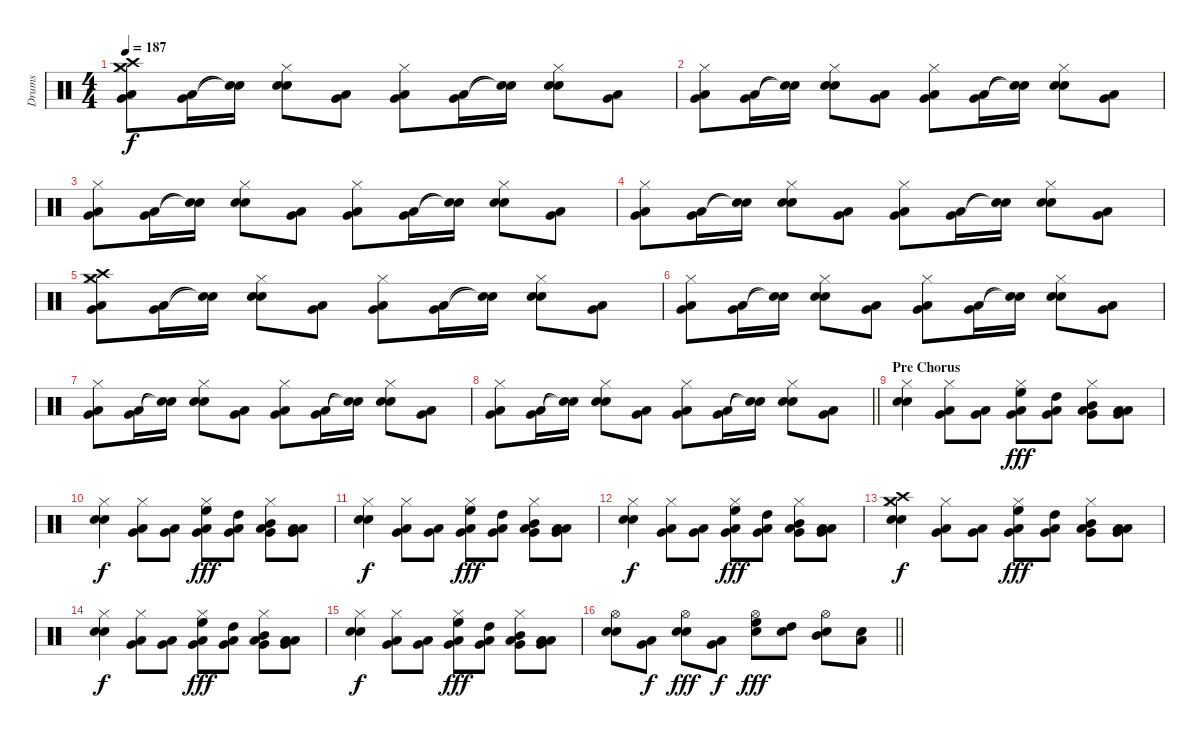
\track ("Drums" "Drums") {instrument percussion}
\staff {score}
\articulation defaults
\ts (4 4)
\tempo 187
\clef neutral
\ks c
("Hi-Hat (closed)" "Crash high (hit)" "Very Low Tom (hit)" "Low Floor Tom (hit)" "Crash medium (hit)").8{dy f} ("Very Low Tom (hit)" "Low Floor Tom (hit)").16 ("Electric Snare (hit)"{t} "Snare (hit) 2"{t}).16 ("Hi-Hat (closed)" "Snare (hit) 2" "Electric Snare (hit)").8 ("Very Low Tom (hit)" "Low Floor Tom (hit)").8 ("Hi-Hat (closed)" "Very Low Tom (hit)" "Low Floor Tom (hit)").8 ("Very Low Tom (hit)" "Low Floor Tom (hit)").16 ("Electric Snare (hit)"{t} "Snare (hit) 2"{t}).16 ("Hi-Hat (closed)" "Snare (hit) 2" "Electric Snare (hit)").8 ("Very Low Tom (hit)" "Low Floor Tom (hit)").8 |
("Hi-Hat (closed)" "Very Low Tom (hit)" "Low Floor Tom (hit)").8 ("Very Low Tom (hit)" "Low Floor Tom (hit)").16 ("Electric Snare (hit)"{t} "Snare (hit) 2"{t}).16 ("Hi-Hat (closed)" "Snare (hit) 2" "Electric Snare (hit)").8 ("Very Low Tom (hit)" "Low Floor Tom (hit)").8 ("Hi-Hat (closed)" "Very Low Tom (hit)" "Low Floor Tom (hit)").8 ("Very Low Tom (hit)" "Low Floor Tom (hit)").16 ("Electric Snare (hit)"{t} "Snare (hit) 2"{t}).16 ("Hi-Hat (closed)" "Snare (hit) 2" "Electric Snare (hit)").8 ("Very Low Tom (hit)" "Low Floor Tom (hit)").8 |
("Hi-Hat (closed)" "Very Low Tom (hit)" "Low Floor Tom (hit)").8 ("Very Low Tom (hit)" "Low Floor Tom (hit)").16 ("Electric Snare (hit)"{t} "Snare (hit) 2"{t}).16 ("Hi-Hat (closed)" "Snare (hit) 2" "Electric Snare (hit)").8 ("Very Low Tom (hit)" "Low Floor Tom (hit)").8 ("Hi-Hat (closed)" "Very Low Tom (hit)" "Low Floor Tom (hit)").8 ("Very Low Tom (hit)" "Low Floor Tom (hit)").16 ("Electric Snare (hit)"{t} "Snare (hit) 2"{t}).16 ("Hi-Hat (closed)" "Snare (hit) 2" "Electric Snare (hit)").8 ("Very Low Tom (hit)" "Low Floor Tom (hit)").8 |
("Hi-Hat (closed)" "Very Low Tom (hit)" "Low Floor Tom (hit)").8 ("Very Low Tom (hit)" "Low Floor Tom (hit)").16 ("Electric Snare (hit)"{t} "Snare (hit) 2"{t}).16 ("Hi-Hat (closed)" "Snare (hit) 2" "Electric Snare (hit)").8 ("Very Low Tom (hit)" "Low Floor Tom (hit)").8 ("Hi-Hat (closed)" "Very Low Tom (hit)" "Low Floor Tom (hit)").8 ("Very Low Tom (hit)" "Low Floor Tom (hit)").16 ("Electric Snare (hit)"{t} "Snare (hit) 2"{t}).16 ("Hi-Hat (closed)" "Snare (hit) 2" "Electric Snare (hit)").8 ("Very Low Tom (hit)" "Low Floor Tom (hit)").8 |
("Hi-Hat (closed)" "Crash high (hit)" "Very Low Tom (hit)" "Low Floor Tom (hit)" "Crash medium (hit)").8 ("Very Low Tom (hit)" "Low Floor Tom (hit)").16 ("Electric Snare (hit)"{t} "Snare (hit) 2"{t}).16 ("Hi-Hat (closed)" "Snare (hit) 2" "Electric Snare (hit)").8 ("Very Low Tom (hit)" "Low Floor Tom (hit)").8 ("Hi-Hat (closed)" "Very Low Tom (hit)" "Low Floor Tom (hit)").8 ("Very Low Tom (hit)" "Low Floor Tom (hit)").16 ("Electric Snare (hit)"{t} "Snare (hit) 2"{t}).16 ("Hi-Hat (closed)" "Snare (hit) 2" "Electric Snare (hit)").8 ("Very Low Tom (hit)" "Low Floor Tom (hit)").8 |
("Hi-Hat (closed)" "Very Low Tom (hit)" "Low Floor Tom (hit)").8 ("Very Low Tom (hit)" "Low Floor Tom (hit)").16 ("Electric Snare (hit)"{t} "Snare (hit) 2"{t}).16 ("Hi-Hat (closed)" "Snare (hit) 2" "Electric Snare (hit)").8 ("Very Low Tom (hit)" "Low Floor Tom (hit)").8 ("Hi-Hat (closed)" "Very Low Tom (hit)" "Low Floor Tom (hit)").8 ("Very Low Tom (hit)" "Low Floor Tom (hit)").16 ("Electric Snare (hit)"{t} "Snare (hit) 2"{t}).16 ("Hi-Hat (closed)" "Snare (hit) 2" "Electric Snare (hit)").8 ("Very Low Tom (hit)" "Low Floor Tom (hit)").8 |
("Hi-Hat (closed)" "Very Low Tom (hit)" "Low Floor Tom (hit)").8 ("Very Low Tom (hit)" "Low Floor Tom (hit)").16 ("Electric Snare (hit)"{t} "Snare (hit) 2"{t}).16 ("Hi-Hat (closed)" "Snare (hit) 2" "Electric Snare (hit)").8 ("Very Low Tom (hit)" "Low Floor Tom (hit)").8 ("Hi-Hat (closed)" "Very Low Tom (hit)" "Low Floor Tom (hit)").8 ("Very Low Tom (hit)" "Low Floor Tom (hit)").16 ("Electric Snare (hit)"{t} "Snare (hit) 2"{t}).16 ("Hi-Hat (closed)" "Snare (hit) 2" "Electric Snare (hit)").8 ("Very Low Tom (hit)" "Low Floor Tom (hit)").8 |
\barLineRight lightlight
("Hi-Hat (closed)" "Very Low Tom (hit)" "Low Floor Tom (hit)").8 ("Very Low Tom (hit)" "Low Floor Tom (hit)").16 ("Electric Snare (hit)"{t} "Snare (hit) 2"{t}).16 ("Hi-Hat (closed)" "Snare (hit) 2" "Electric Snare (hit)").8 ("Very Low Tom (hit)" "Low Floor Tom (hit)").8 ("Hi-Hat (closed)" "Very Low Tom (hit)" "Low Floor Tom (hit)").8 ("Very Low Tom (hit)" "Low Floor Tom (hit)").16 ("Electric Snare (hit)"{t} "Snare (hit) 2"{t}).16 ("Hi-Hat (closed)" "Snare (hit) 2" "Electric Snare (hit)").8 ("Very Low Tom (hit)" "Low Floor Tom (hit)").8 |
\section ("" "Pre Chorus")
("Electric Snare (hit)" "Snare (hit) 2" "Hi-Hat (closed)").4 ("Low Floor Tom (hit)" "Very Low Tom (hit)" "Hi-Hat (closed)").8 ("Low Floor Tom (hit)" "Very Low Tom (hit)").8 ("High Floor Tom (hit)" "Low Floor Tom (hit)" "Very Low Tom (hit)" "Hi-Hat (closed)").8{dy fff} ("High Tom (hit)" "Low Floor Tom (hit)" "Very Low Tom (hit)").8 ("Mid Tom (hit)" "Low Floor Tom (hit)" "Very Low Tom (hit)" "Hi-Hat (closed)").8 ("Low Tom (hit)" "Low Floor Tom (hit)" "Very Low Tom (hit)").8 |
("Electric Snare (hit)" "Snare (hit) 2" "Hi-Hat (closed)").4{dy f} ("Low Floor Tom (hit)" "Very Low Tom (hit)" "Hi-Hat (closed)").8 ("Low Floor Tom (hit)" "Very Low Tom (hit)").8 ("High Floor Tom (hit)" "Low Floor Tom (hit)" "Very Low Tom (hit)" "Hi-Hat (closed)").8{dy fff} ("High Tom (hit)" "Low Floor Tom (hit)" "Very Low Tom (hit)").8 ("Mid Tom (hit)" "Low Floor Tom (hit)" "Very Low Tom (hit)" "Hi-Hat (closed)").8 ("Low Tom (hit)" "Low Floor Tom (hit)" "Very Low Tom (hit)").8 |
("Electric Snare (hit)" "Snare (hit) 2" "Hi-Hat (closed)").4{dy f} ("Low Floor Tom (hit)" "Very Low Tom (hit)" "Hi-Hat (closed)").8 ("Low Floor Tom (hit)" "Very Low Tom (hit)").8 ("High Floor Tom (hit)" "Low Floor Tom (hit)" "Very Low Tom (hit)" "Hi-Hat (closed)").8{dy fff} ("High Tom (hit)" "Low Floor Tom (hit)" "Very Low Tom (hit)").8 ("Mid Tom (hit)" "Low Floor Tom (hit)" "Very Low Tom (hit)" "Hi-Hat (closed)").8 ("Low Tom (hit)" "Low Floor Tom (hit)" "Very Low Tom (hit)").8 |
("Electric Snare (hit)" "Snare (hit) 2" "Hi-Hat (closed)").4{dy f} ("Low Floor Tom (hit)" "Very Low Tom (hit)" "Hi-Hat (closed)").8 ("Low Floor Tom (hit)" "Very Low Tom (hit)").8 ("High Floor Tom (hit)" "Low Floor Tom (hit)" "Very Low Tom (hit)" "Hi-Hat (closed)").8{dy fff} ("High Tom (hit)" "Low Floor Tom (hit)" "Very Low Tom (hit)").8 ("Mid Tom (hit)" "Low Floor Tom (hit)" "Very Low Tom (hit)" "Hi-Hat (closed)").8 ("Low Tom (hit)" "Low Floor Tom (hit)" "Very Low Tom (hit)").8 |
("Crash medium (hit)" "Crash high (hit)" "Electric Snare (hit)" "Snare (hit) 2" "Hi-Hat (closed)").4{dy f} ("Low Floor Tom (hit)" "Very Low Tom (hit)" "Hi-Hat (closed)").8 ("Low Floor Tom (hit)" "Very Low Tom (hit)").8 ("High Floor Tom (hit)" "Low Floor Tom (hit)" "Very Low Tom (hit)" "Hi-Hat (closed)").8{dy fff} ("High Tom (hit)" "Low Floor Tom (hit)" "Very Low Tom (hit)").8 ("Mid Tom (hit)" "Low Floor Tom (hit)" "Very Low Tom (hit)" "Hi-Hat (closed)").8 ("Low Tom (hit)" "Low Floor Tom (hit)" "Very Low Tom (hit)").8 |
("Electric Snare (hit)" "Snare (hit) 2" "Hi-Hat (closed)").4{dy f} ("Low Floor Tom (hit)" "Very Low Tom (hit)" "Hi-Hat (closed)").8 ("Low Floor Tom (hit)" "Very Low Tom (hit)").8 ("High Floor Tom (hit)" "Low Floor Tom (hit)" "Very Low Tom (hit)" "Hi-Hat (closed)").8{dy fff} ("High Tom (hit)" "Low Floor Tom (hit)" "Very Low Tom (hit)").8 ("Mid Tom (hit)" "Low Floor Tom (hit)" "Very Low Tom (hit)" "Hi-Hat (closed)").8 ("Low Tom (hit)" "Low Floor Tom (hit)" "Very Low Tom (hit)").8 |
("Electric Snare (hit)" "Snare (hit) 2" "Hi-Hat (closed)").4{dy f} ("Low Floor Tom (hit)" "Very Low Tom (hit)" "Hi-Hat (closed)").8 ("Low Floor Tom (hit)" "Very Low Tom (hit)").8 ("High Floor Tom (hit)" "Low Floor Tom (hit)" "Very Low Tom (hit)" "Hi-Hat (closed)").8{dy fff} ("High Tom (hit)" "Low Floor Tom (hit)" "Very Low Tom (hit)").8 ("Mid Tom (hit)" "Low Floor Tom (hit)" "Very Low Tom (hit)" "Hi-Hat (closed)").8 ("Low Tom (hit)" "Low Floor Tom (hit)" "Very Low Tom (hit)").8 |
\barLineRight lightlight
("Electric Snare (hit)" "Snare (hit) 2" "Hi-Hat (open)").8 ("Very Low Tom (hit)" "Low Floor Tom (hit)").8{dy f} ("Snare (hit) 2" "Electric Snare (hit)" "Hi-Hat (open)").8{dy fff} ("Very Low Tom (hit)" "Low Floor Tom (hit)").8{dy f} ("High Floor Tom (hit)" "Snare (hit) 2" "Hi-Hat (open)").8{dy fff} ("High Tom (hit)" "Snare (hit) 2").8 ("Mid Tom (hit)" "Snare (hit) 2" "Hi-Hat (open)").8 ("Low Tom (hit)" "Snare (hit) 2").8
